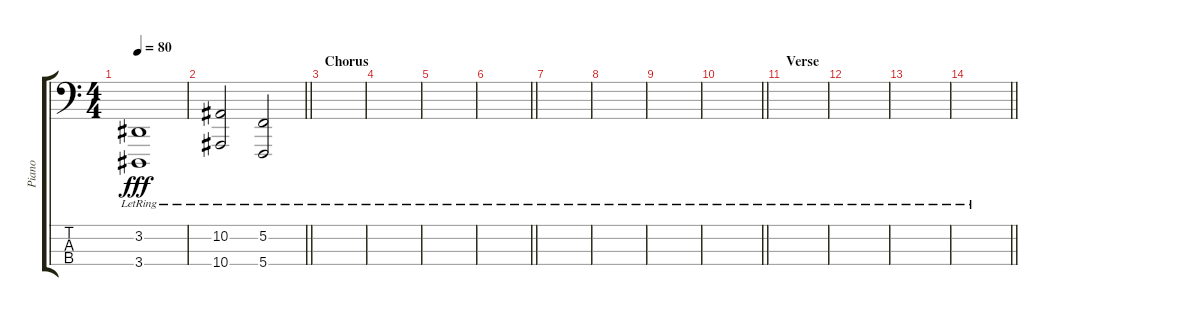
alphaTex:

\track ("Piano" "Piano") {instrument acousticgrandpiano}
\staff {score tabs}
\tuning (F2 C2 G1 C1) {hide}
\ts (4 4)
\tempo 80
\clef f4
\ks c
(3.2{lr} 3.4).1{dy fff} |
\barLineRight lightlight
(10.2 10.4{lr}).2 (5.2{lr} 5.4).2 |
\section ("" "Chorus")
|
|
|
\barLineRight lightlight
|
|
|
|
\barLineRight lightlight
|
\section ("" "Verse")
|
|
|
\barLineRight lightlight
